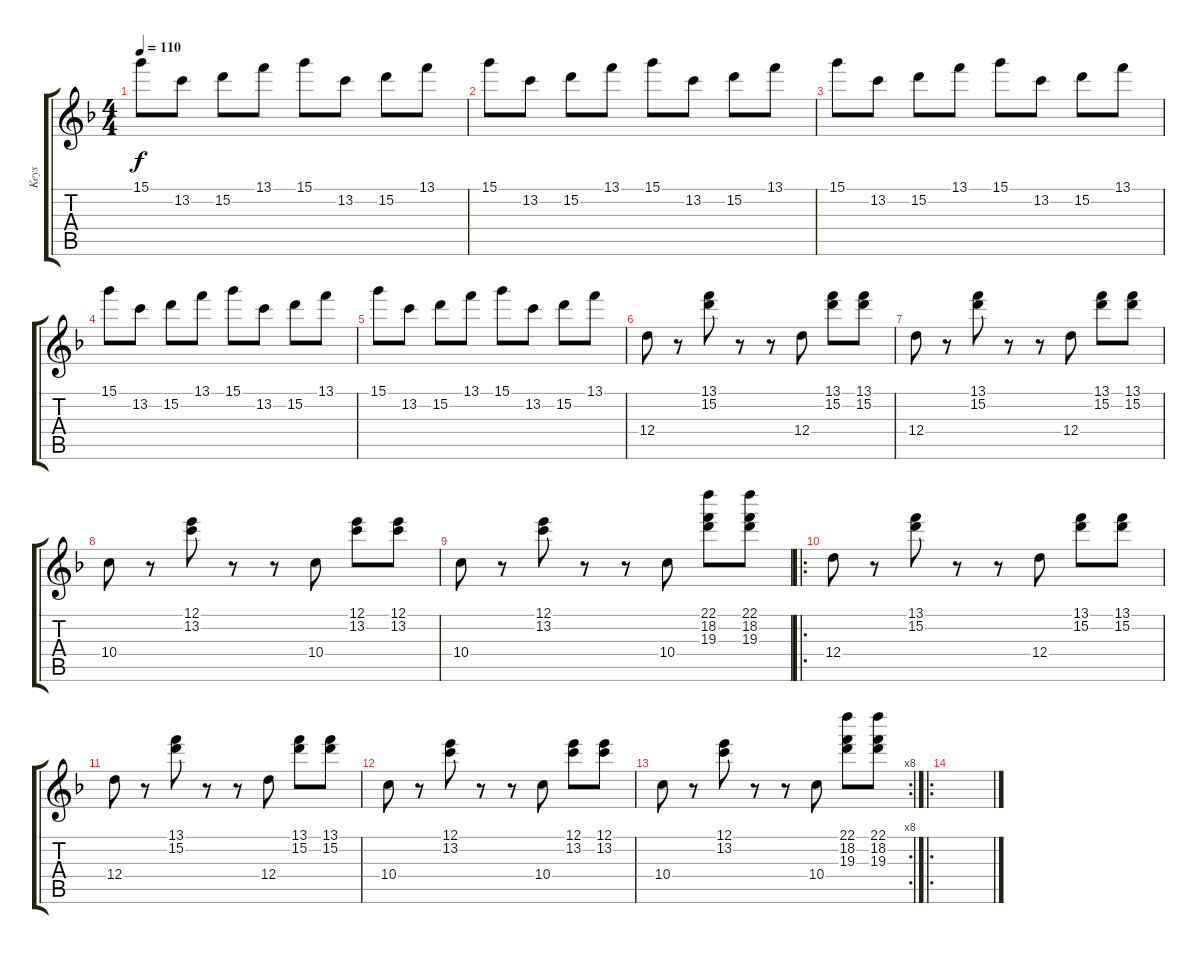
\track ("Keys" "Keys") {instrument overdrivenguitar}
\staff {score tabs}
\tuning (E4 B3 G3 D3 A2 E2) {hide}
\ts (4 4)
\tempo 110
\clef g2
\ks dminor
15.1.8{dy f} 13.2.8 15.2.8 13.1.8 15.1.8 13.2.8 15.2.8 13.1.8 |
15.1.8 13.2.8 15.2.8 13.1.8 15.1.8 13.2.8 15.2.8 13.1.8 |
15.1.8 13.2.8 15.2.8 13.1.8 15.1.8 13.2.8 15.2.8 13.1.8 |
15.1.8 13.2.8 15.2.8 13.1.8 15.1.8 13.2.8 15.2.8 13.1.8 |
15.1.8 13.2.8 15.2.8 13.1.8 15.1.8 13.2.8 15.2.8 13.1.8 |
12.4.8 r.8 (13.1 15.2).8 r.8 r.8 12.4.8 (13.1 15.2).8 (13.1 15.2).8 |
12.4.8 r.8 (13.1 15.2).8 r.8 r.8 12.4.8 (13.1 15.2).8 (13.1 15.2).8 |
10.4.8 r.8 (12.1 13.2).8 r.8 r.8 10.4.8 (12.1 13.2).8 (12.1 13.2).8 |
10.4.8 r.8 (12.1 13.2).8 r.8 r.8 10.4.8 (22.1 18.2 19.3).8 (22.1 18.2 19.3).8 |
\ro
12.4.8 r.8 (13.1 15.2).8 r.8 r.8 12.4.8 (13.1 15.2).8 (13.1 15.2).8 |
12.4.8 r.8 (13.1 15.2).8 r.8 r.8 12.4.8 (13.1 15.2).8 (13.1 15.2).8 |
10.4.8 r.8 (12.1 13.2).8 r.8 r.8 10.4.8 (12.1 13.2).8 (12.1 13.2).8 |
\rc 8
10.4.8 r.8 (12.1 13.2).8 r.8 r.8 10.4.8 (22.1 18.2 19.3).8 (22.1 18.2 19.3).8 |
\ro
